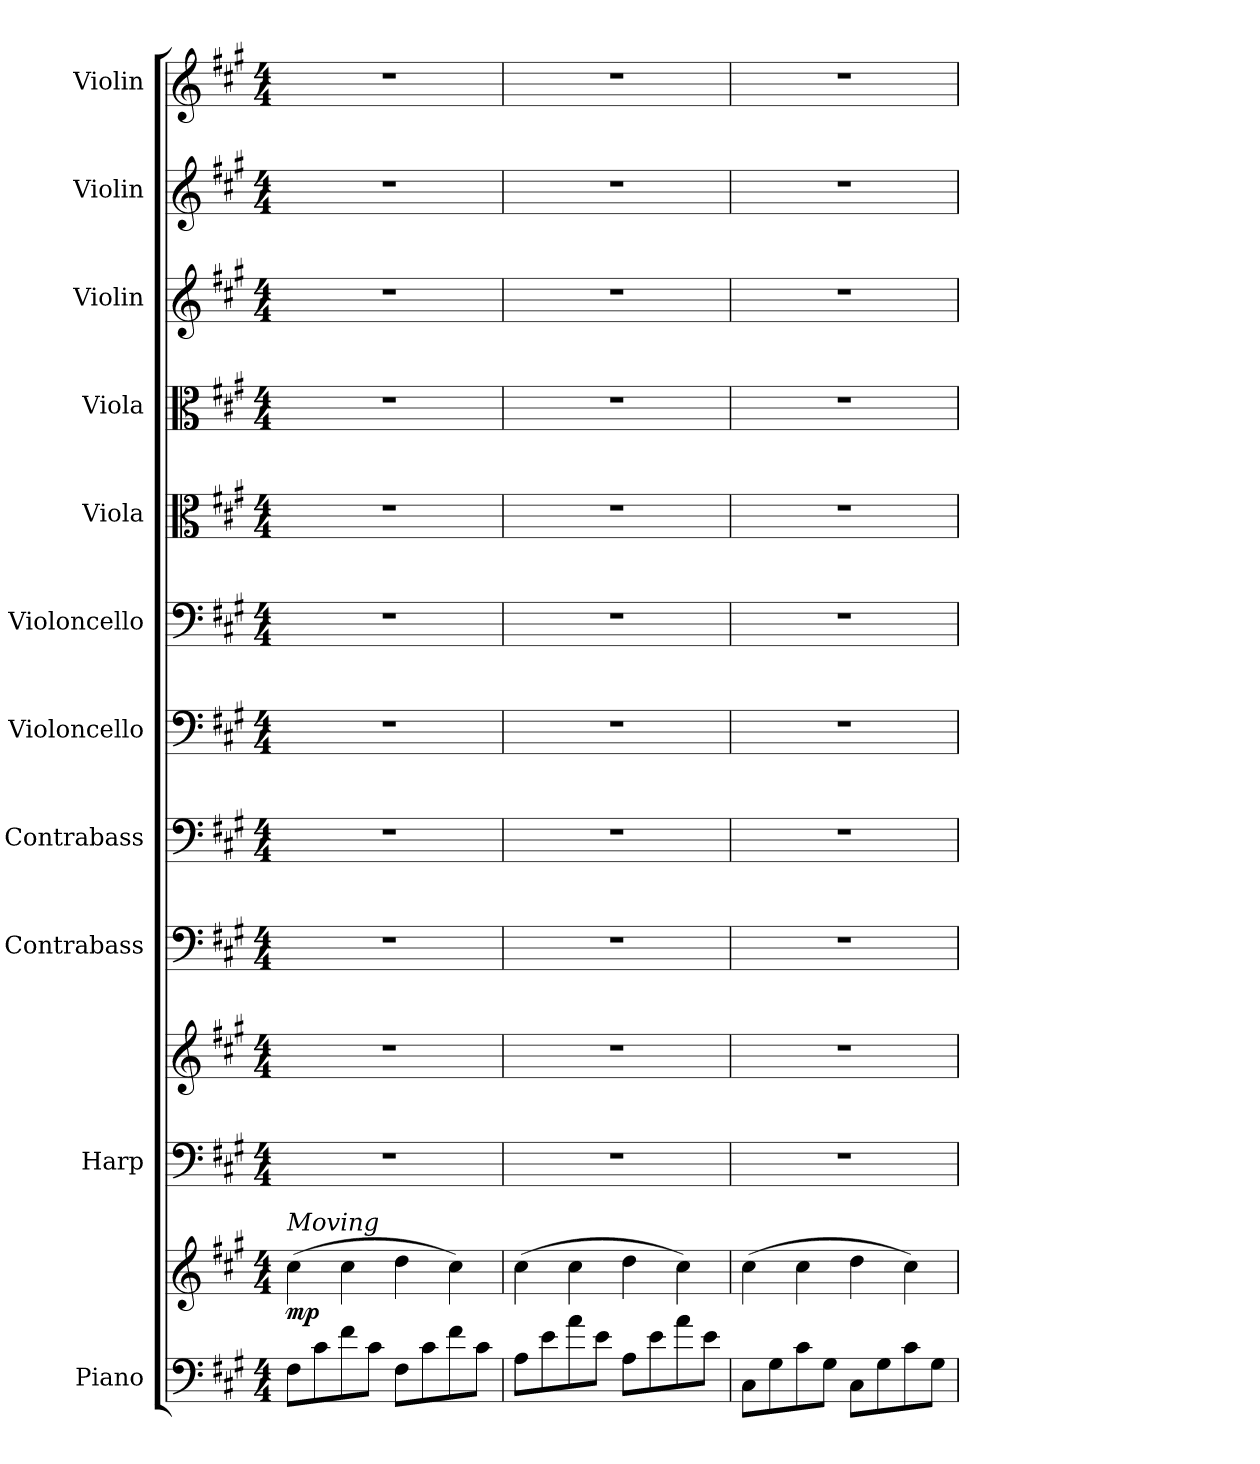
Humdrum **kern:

**kern	**kern	**dynam	**kern	**kern	**kern	**kern	**kern	**kern	**kern	**kern	**kern	**kern	**kern
*part11	*part11	*part11	*part10	*part10	*part9	*part8	*part7	*part6	*part5	*part4	*part3	*part2	*part1
*staff13	*staff12	*staff12/13	*staff11	*staff10	*staff9	*staff8	*staff7	*staff6	*staff5	*staff4	*staff3	*staff2	*staff1
*I"Piano	*	*	*I"Harp	*	*I"Contrabass	*I"Contrabass	*I"Violoncello	*I"Violoncello	*I"Viola	*I"Viola	*I"Violin	*I"Violin	*I"Violin
*I'Pno.	*	*	*I'Hrp.	*	*I'Cb.	*I'Cb.	*I'Vc.	*I'Vc.	*I'Vla.	*I'Vla.	*I'Vln.	*I'Vln.	*I'Vln.
*clefF4	*clefG2	*	*clefF4	*clefG2	*clefF4	*clefF4	*clefF4	*clefF4	*clefC3	*clefC3	*clefG2	*clefG2	*clefG2
*	*	*	*	*	*ITrd7c12	*ITrd7c12	*	*	*	*	*	*	*
*k[f#c#g#]	*k[f#c#g#]	*	*k[f#c#g#]	*k[f#c#g#]	*k[f#c#g#]	*k[f#c#g#]	*k[f#c#g#]	*k[f#c#g#]	*k[f#c#g#]	*k[f#c#g#]	*k[f#c#g#]	*k[f#c#g#]	*k[f#c#g#]
*M4/4	*M4/4	*	*M4/4	*M4/4	*M4/4	*M4/4	*M4/4	*M4/4	*M4/4	*M4/4	*M4/4	*M4/4	*M4/4
*MM50	*MM50	*	*MM50	*MM50	*MM50	*MM50	*MM50	*MM50	*MM50	*MM50	*MM50	*MM50	*MM50
=1	=1	=1	=1	=1	=1	=1	=1	=1	=1	=1	=1	=1	=1
!	!LO:TX:a:i:t=Moving	!	!	!	!	!	!	!	!	!	!	!	!
!	!	!LO:DY:b	!	!	!	!	!	!	!	!	!	!	!
*	*	*	*	*	*	*	*	*	*	*	*	*	*^
*	*	*	*	*	*	*	*	*	*	*	*	*	*	*^
8F#\L	(>4cc#\	mp	1r	1r	1r	1r	1r	1r	1r	1r	1r	1r	1r	8ryy	4ryy
*	*	*	*	*	*	*	*	*	*	*	*	*	*MM60	*	*
8c#\	.	.	.	.	.	.	.	.	.	.	.	.	.	2..ryy	.
*	*	*	*	*	*	*	*	*	*	*	*	*	*MM80	*	*
8f#\	4cc#\	.	.	.	.	.	.	.	.	.	.	.	.	.	2.ryy
8c#\J	.	.	.	.	.	.	.	.	.	.	.	.	.	.	.
8F#\L	4dd\	.	.	.	.	.	.	.	.	.	.	.	.	.	.
8c#\	.	.	.	.	.	.	.	.	.	.	.	.	.	.	.
8f#\	4cc#\)	.	.	.	.	.	.	.	.	.	.	.	.	.	.
8c#\J	.	.	.	.	.	.	.	.	.	.	.	.	.	.	.
*	*	*	*	*	*	*	*	*	*	*	*	*	*v	*v	*v
=2	=2	=2	=2	=2	=2	=2	=2	=2	=2	=2	=2	=2	=2
*	*	*	*	*	*	*	*	*	*	*	*	*	*MM50
*	*	*	*	*	*	*	*	*	*	*	*	*	*^
*	*	*	*	*	*	*	*	*	*	*	*	*	*	*^
*	*	*	*	*	*	*	*	*	*	*	*	*	*	*	*^
8A\L	(>4cc#\	.	1r	1r	1r	1r	1r	1r	1r	1r	1r	1r	1r	8ryy	4ryy	2ryy
*	*	*	*	*	*	*	*	*	*	*	*	*	*MM60	*	*	*
8e\	.	.	.	.	.	.	.	.	.	.	.	.	.	2..ryy	.	.
*	*	*	*	*	*	*	*	*	*	*	*	*	*MM76	*	*	*
8a\	4cc#\	.	.	.	.	.	.	.	.	.	.	.	.	.	2.ryy	.
8e\J	.	.	.	.	.	.	.	.	.	.	.	.	.	.	.	.
*	*	*	*	*	*	*	*	*	*	*	*	*	*MM80	*	*	*
8A\L	4dd\	.	.	.	.	.	.	.	.	.	.	.	.	.	.	2ryy
8e\	.	.	.	.	.	.	.	.	.	.	.	.	.	.	.	.
8a\	4cc#\)	.	.	.	.	.	.	.	.	.	.	.	.	.	.	.
8e\J	.	.	.	.	.	.	.	.	.	.	.	.	.	.	.	.
*	*	*	*	*	*	*	*	*	*	*	*	*	*v	*v	*v	*v
=3	=3	=3	=3	=3	=3	=3	=3	=3	=3	=3	=3	=3	=3
8C#\L	(>4cc#\	.	1r	1r	1r	1r	1r	1r	1r	1r	1r	1r	1r
8G#\	.	.	.	.	.	.	.	.	.	.	.	.	.
8c#\	4cc#\	.	.	.	.	.	.	.	.	.	.	.	.
8G#\J	.	.	.	.	.	.	.	.	.	.	.	.	.
8C#\L	4dd\	.	.	.	.	.	.	.	.	.	.	.	.
8G#\	.	.	.	.	.	.	.	.	.	.	.	.	.
8c#\	4cc#\)	.	.	.	.	.	.	.	.	.	.	.	.
8G#\J	.	.	.	.	.	.	.	.	.	.	.	.	.
=	=	=	=	=	=	=	=	=	=	=	=	=	=
*-	*-	*-	*-	*-	*-	*-	*-	*-	*-	*-	*-	*-	*-
